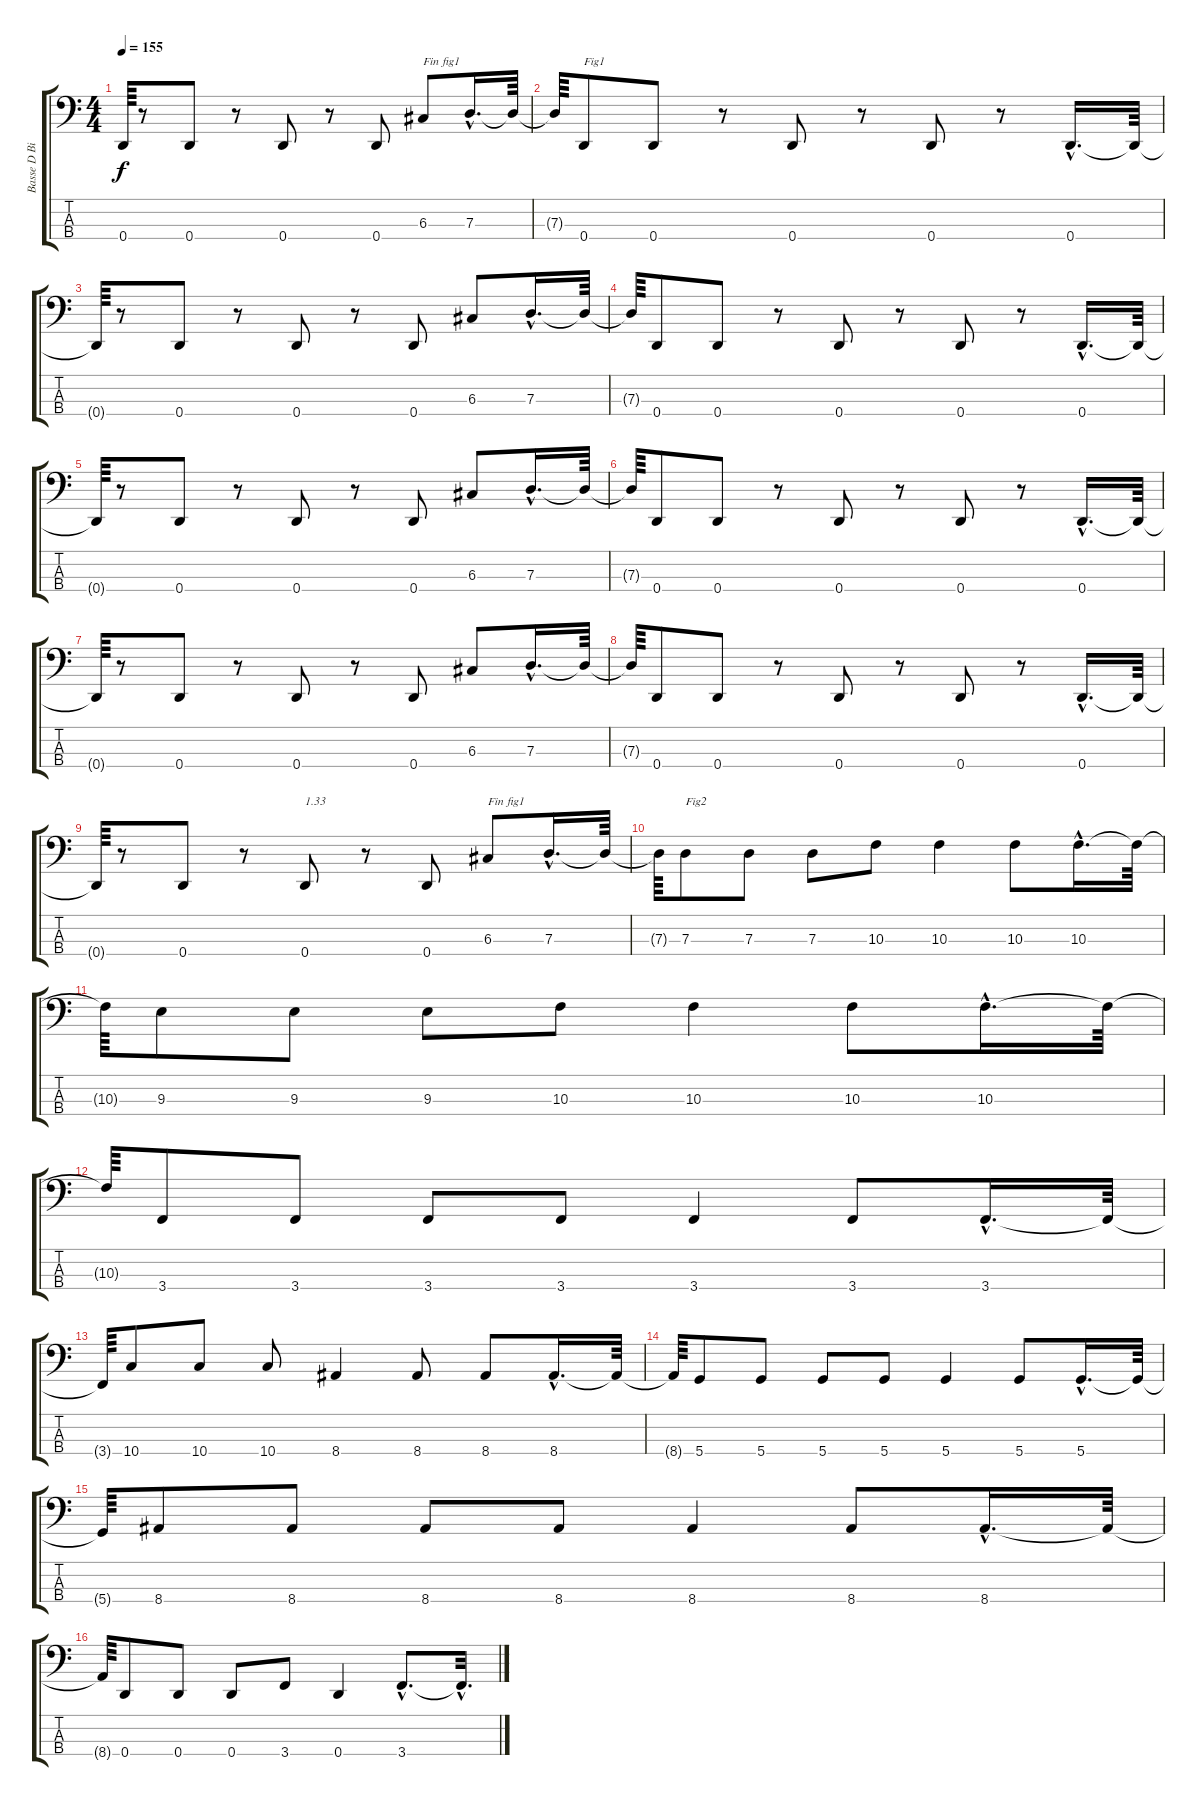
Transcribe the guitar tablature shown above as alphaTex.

\track ("Basse D Bis" "Basse D Bi") {instrument synthbass2}
\staff {score tabs}
\tuning (F2 C2 G1 D1) {hide}
\ts (4 4)
\tempo 155
\clef f4
\ks c
0.4{t}.64{dy f} r.8 0.4.8 r.8 0.4.8 r.8 0.4.8 6.3.8{txt "Fin fig1"} 7.3{hac}.16{d} 7.3{t}.64 |
7.3{t}.64 0.4.8{txt "Fig1"} 0.4.8 r.8 0.4.8 r.8 0.4.8 r.8 0.4{hac}.16{d} 0.4{t}.64 |
0.4{t}.64 r.8 0.4.8 r.8 0.4.8 r.8 0.4.8 6.3.8 7.3{hac}.16{d} 7.3{t}.64 |
7.3{t}.64 0.4.8 0.4.8 r.8 0.4.8 r.8 0.4.8 r.8 0.4{hac}.16{d} 0.4{t}.64 |
0.4{t}.64 r.8 0.4.8 r.8 0.4.8 r.8 0.4.8 6.3.8 7.3{hac}.16{d} 7.3{t}.64 |
7.3{t}.64 0.4.8 0.4.8 r.8 0.4.8 r.8 0.4.8 r.8 0.4{hac}.16{d} 0.4{t}.64 |
0.4{t}.64 r.8 0.4.8 r.8 0.4.8 r.8 0.4.8 6.3.8 7.3{hac}.16{d} 7.3{t}.64 |
7.3{t}.64 0.4.8 0.4.8 r.8 0.4.8 r.8 0.4.8 r.8 0.4{hac}.16{d} 0.4{t}.64 |
0.4{t}.64 r.8 0.4.8 r.8 0.4.8{txt "1.33"} r.8 0.4.8 6.3.8{txt "Fin fig1"} 7.3{hac}.16{d} 7.3{t}.64 |
7.3{t}.64 7.3.8{txt "Fig2"} 7.3.8 7.3.8 10.3.8 10.3.4 10.3.8 10.3{hac}.16{d} 10.3{t}.64 |
10.3{t}.64 9.3.8 9.3.8 9.3.8 10.3.8 10.3.4 10.3.8 10.3{hac}.16{d} 10.3{t}.64 |
10.3{t}.64 3.4.8 3.4.8 3.4.8 3.4.8 3.4.4 3.4.8 3.4{hac}.16{d} 3.4{t}.64 |
3.4{t}.64 10.4.8 10.4.8 10.4.8 8.4.4 8.4.8 8.4.8 8.4{hac}.16{d} 8.4{t}.64 |
8.4{t}.64 5.4.8 5.4.8 5.4.8 5.4.8 5.4.4 5.4.8 5.4{hac}.16{d} 5.4{t}.64 |
5.4{t}.64 8.4.8 8.4.8 8.4.8 8.4.8 8.4.4 8.4.8 8.4{hac}.16{d} 8.4{t}.64 |
8.4{t}.64 0.4.8 0.4.8 0.4.8 3.4.8 0.4.4 3.4{hac}.8{d} 3.4{hac t}.32{d}
